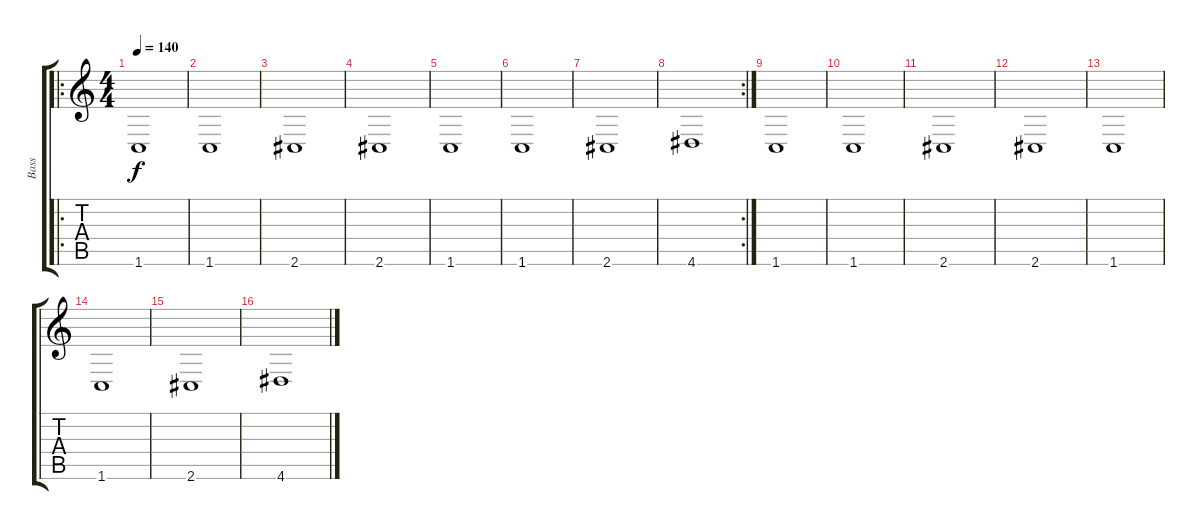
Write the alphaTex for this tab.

\track ("Bass" "Bass") {instrument electricbassfinger}
\staff {score tabs}
\tuning (B3 Gb3 D3 A2 E2 B1) {hide}
\ro
\ts (4 4)
\tempo 140
\clef g2
\ks c
1.6.1{dy f} |
1.6.1 |
2.6.1 |
2.6.1 |
1.6.1 |
1.6.1 |
2.6.1 |
\rc 2
4.6.1 |
1.6.1 |
1.6.1 |
2.6.1 |
2.6.1 |
1.6.1 |
1.6.1 |
2.6.1 |
4.6.1
